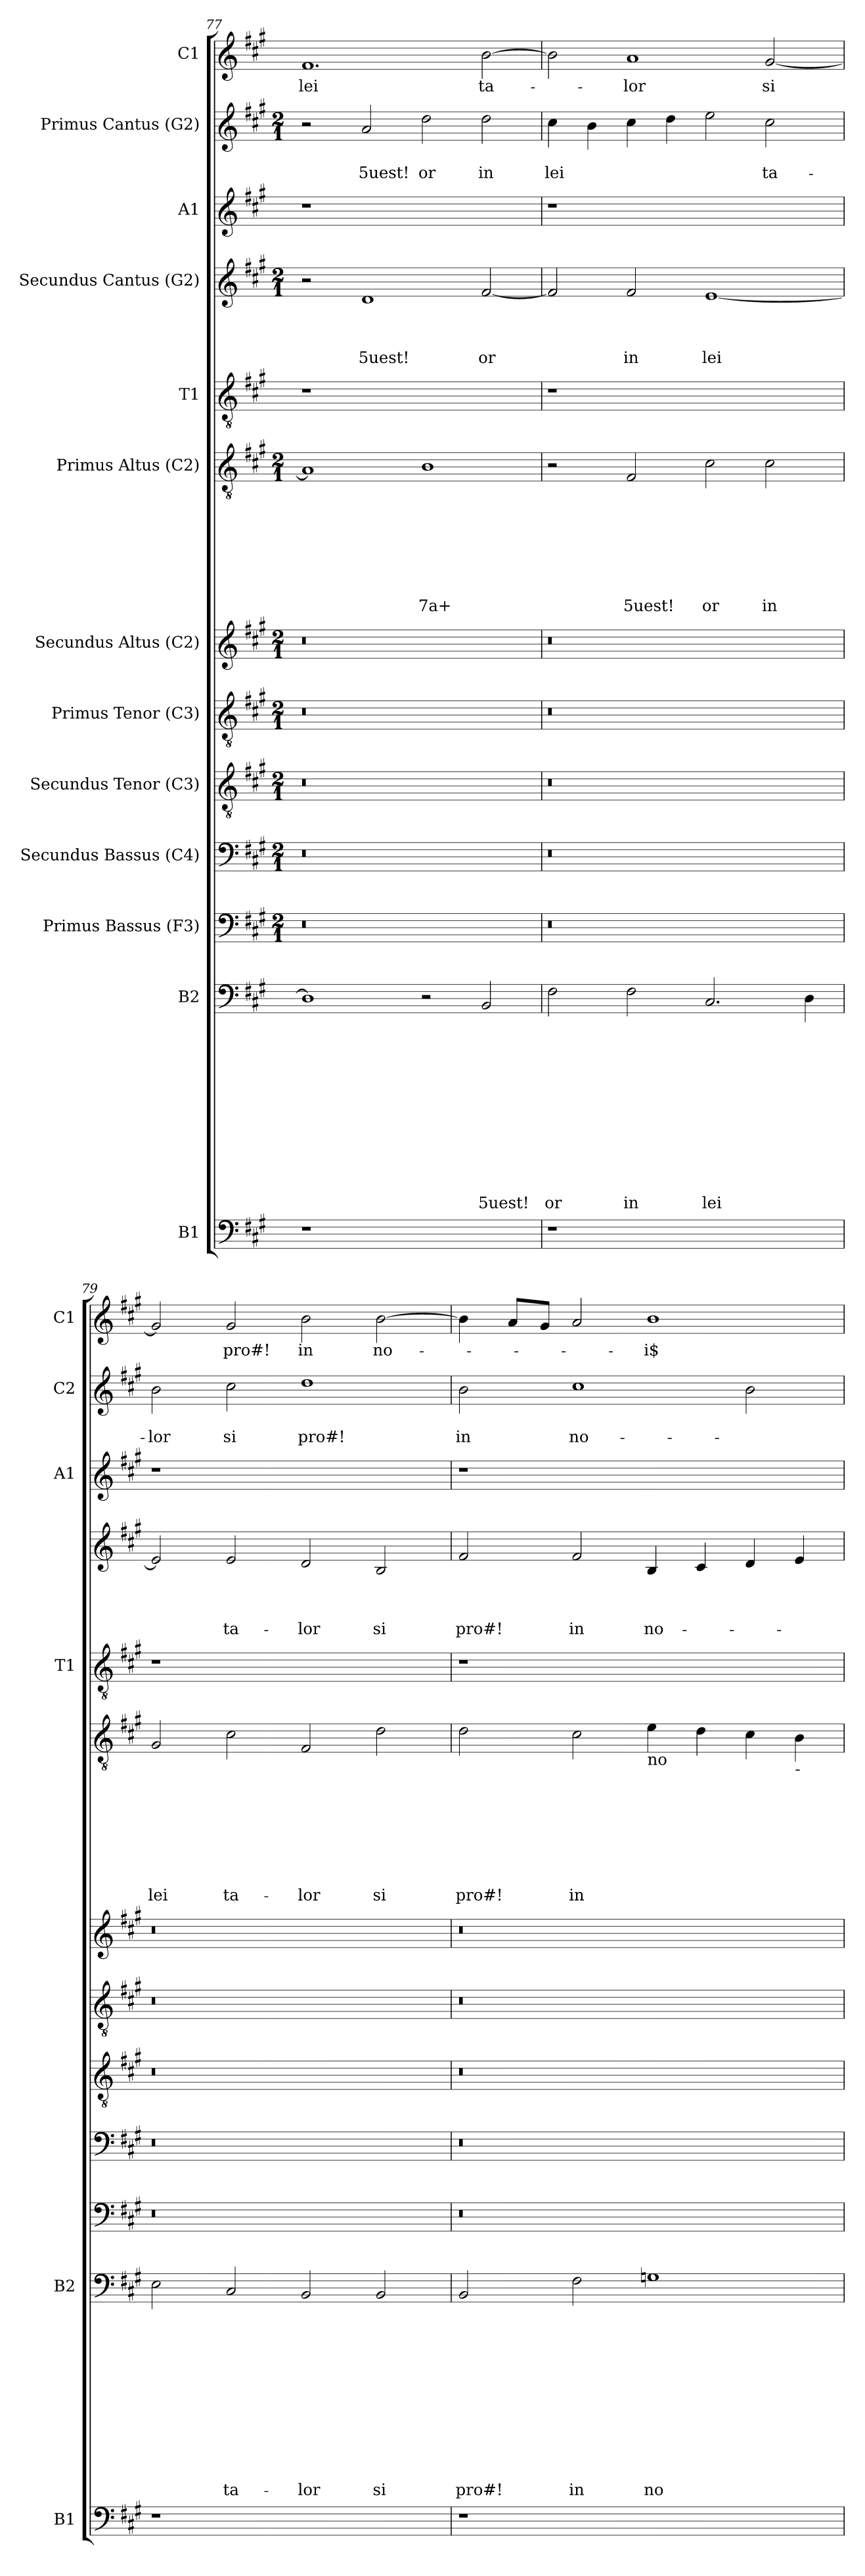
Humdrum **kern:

**kern	**kern	**text	**text	**text	**text	**text	**text	**text	**text	**text	**text	**text	**text	**kern	**kern	**kern	**kern	**kern	**kern	**text	**text	**text	**text	**text	**text	**text	**text	**kern	**kern	**text	**text	**text	**text	**kern	**kern	**text	**text	**kern	**text
*part13	*part12	*part12	*part12	*part12	*part12	*part12	*part12	*part12	*part12	*part12	*part12	*part12	*part12	*part11	*part10	*part9	*part8	*part7	*part6	*part6	*part6	*part6	*part6	*part6	*part6	*part6	*part6	*part5	*part4	*part4	*part4	*part4	*part4	*part3	*part2	*part2	*part2	*part1	*part1
*staff13	*staff12	*staff12	*staff12	*staff12	*staff12	*staff12	*staff12	*staff12	*staff12	*staff12	*staff12	*staff12	*staff12	*staff11	*staff10	*staff9	*staff8	*staff7	*staff6	*staff6	*staff6	*staff6	*staff6	*staff6	*staff6	*staff6	*staff6	*staff5	*staff4	*staff4	*staff4	*staff4	*staff4	*staff3	*staff2	*staff2	*staff2	*staff1	*staff1
*I"B1	*I"B2	*	*	*	*	*	*	*	*	*	*	*	*	*I"Primus Bassus (F3)	*I"Secundus Bassus (C4)	*I"Secundus Tenor (C3)	*I"Primus Tenor (C3)	*I"Secundus Altus (C2)	*I"Primus Altus (C2)	*	*	*	*	*	*	*	*	*I"T1	*I"Secundus Cantus (G2)	*	*	*	*	*I"A1	*I"Primus Cantus (G2)	*	*	*I"C1	*
*I'B1	*I'B2	*	*	*	*	*	*	*	*	*	*	*	*	*	*	*	*	*	*	*	*	*	*	*	*	*	*	*I'T1	*	*	*	*	*	*I'A1	*I'C2	*	*	*I'C1	*
!!LO:PB:g=z
*clefF4	*clefF4	*	*	*	*	*	*	*	*	*	*	*	*	*clefF4	*clefF4	*clefGv2	*clefGv2	*clefG2	*clefGv2	*	*	*	*	*	*	*	*	*clefGv2	*clefG2	*	*	*	*	*clefG2	*clefG2	*	*	*clefG2	*
*	*	*	*	*	*	*	*	*	*	*	*	*	*	*	*ITrd7c12	*	*	*	*	*	*	*	*	*	*	*	*	*	*	*	*	*	*	*	*	*	*	*	*
*k[f#c#g#]	*k[f#c#g#]	*	*	*	*	*	*	*	*	*	*	*	*	*k[f#c#g#]	*k[f#c#g#]	*k[f#c#g#]	*k[f#c#g#]	*k[f#c#g#]	*k[f#c#g#]	*	*	*	*	*	*	*	*	*k[f#c#g#]	*k[f#c#g#]	*	*	*	*	*k[f#c#g#]	*k[f#c#g#]	*	*	*k[f#c#g#]	*
*A:	*A:	*	*	*	*	*	*	*	*	*	*	*	*	*A:	*A:	*A:	*A:	*A:	*A:	*	*	*	*	*	*	*	*	*A:	*A:	*	*	*	*	*A:	*A:	*	*	*A:	*
*	*	*	*	*	*	*	*	*	*	*	*	*	*	*M2/1	*M2/1	*M2/1	*M2/1	*M2/1	*M2/1	*	*	*	*	*	*	*	*	*	*M2/1	*	*	*	*	*	*M2/1	*	*	*	*
=77	=77	=77	=77	=77	=77	=77	=77	=77	=77	=77	=77	=77	=77	=77	=77	=77	=77	=77	=77	=77	=77	=77	=77	=77	=77	=77	=77	=77	=77	=77	=77	=77	=77	=77	=77	=77	=77	=77	=77
!	!	!	!	!	!	!	!	!	!	!	!	!	!	!	!	!	!	!	!	!	!	!	!	!	!	!	!	!	!	!	!	!	!	!	!	!	!	!	!LO:LY:b
1r	1D]	.	.	.	.	.	.	.	.	.	.	.	.	0r	0r	0r	0r	0r	1A]	.	.	.	.	.	.	.	.	1r	2r	.	.	.	.	1r	2r	.	.	1.f#	lei
!	!	!	!	!	!	!	!	!	!	!	!	!	!	!	!	!	!	!	!	!	!	!	!	!	!	!	!	!	!	!	!	!	!LO:LY:b	!	!	!	!LO:LY:b	!	!
.	.	.	.	.	.	.	.	.	.	.	.	.	.	.	.	.	.	.	.	.	.	.	.	.	.	.	.	.	1d	.	.	.	5uest!	.	2a/	.	5uest!	.	.
!	!	!	!	!	!	!	!	!	!	!	!	!	!	!	!	!	!	!	!	!	!	!	!	!	!	!	!LO:LY:b	!	!	!	!	!	!	!	!	!	!LO:LY:b	!	!
1ryy	2r	.	.	.	.	.	.	.	.	.	.	.	.	.	.	.	.	.	1B	.	.	.	.	.	.	.	-7a+	1ryy	.	.	.	.	.	1ryy	2dd\	.	or	.	.
!	!	!	!	!	!	!	!	!	!	!	!	!	!LO:LY:b	!	!	!	!	!	!	!	!	!	!	!	!	!	!	!	!	!	!	!	!LO:LY:b	!	!	!	!LO:LY:b	!	!LO:LY:b
.	2BB/	.	.	.	.	.	.	.	.	.	.	.	5uest!	.	.	.	.	.	.	.	.	.	.	.	.	.	.	.	[<2f#/	.	.	.	or	.	2dd\	.	in	[>2b\	ta-
=78	=78	=78	=78	=78	=78	=78	=78	=78	=78	=78	=78	=78	=78	=78	=78	=78	=78	=78	=78	=78	=78	=78	=78	=78	=78	=78	=78	=78	=78	=78	=78	=78	=78	=78	=78	=78	=78	=78	=78
!	!	!	!	!	!	!	!	!	!	!	!	!	!LO:LY:b	!	!	!	!	!	!	!	!	!	!	!	!	!	!	!	!	!	!	!	!	!	!	!	!LO:LY:b	!	!
1r	2F#\	.	.	.	.	.	.	.	.	.	.	.	or	0r	0r	0r	0r	0r	2r	.	.	.	.	.	.	.	.	1r	2f#/]	.	.	.	.	1r	4cc#\	.	lei	2b\]	.
.	.	.	.	.	.	.	.	.	.	.	.	.	.	.	.	.	.	.	.	.	.	.	.	.	.	.	.	.	.	.	.	.	.	.	4b\	.	.	.	.
!	!	!	!	!	!	!	!	!	!	!	!	!	!LO:LY:b	!	!	!	!	!	!	!	!	!	!	!	!	!	!LO:LY:b	!	!	!	!	!	!LO:LY:b	!	!	!	!	!	!LO:LY:b
.	2F#\	.	.	.	.	.	.	.	.	.	.	.	in	.	.	.	.	.	2F#/	.	.	.	.	.	.	.	5uest!	.	2f#/	.	.	.	in	.	4cc#\	.	.	1a	-lor
.	.	.	.	.	.	.	.	.	.	.	.	.	.	.	.	.	.	.	.	.	.	.	.	.	.	.	.	.	.	.	.	.	.	.	4dd\	.	.	.	.
!	!	!	!	!	!	!	!	!	!	!	!	!	!LO:LY:b	!	!	!	!	!	!	!	!	!	!	!	!	!	!LO:LY:b	!	!	!	!	!	!LO:LY:b	!	!	!	!	!	!
1ryy	2.C#/	.	.	.	.	.	.	.	.	.	.	.	lei	.	.	.	.	.	2c#\	.	.	.	.	.	.	.	or	1ryy	[<1e	.	.	.	lei	1ryy	2ee\	.	.	.	.
!	!	!	!	!	!	!	!	!	!	!	!	!	!	!	!	!	!	!	!	!	!	!	!	!	!	!	!LO:LY:b	!	!	!	!	!	!	!	!	!	!LO:LY:b	!	!LO:LY:b
.	.	.	.	.	.	.	.	.	.	.	.	.	.	.	.	.	.	.	2c#\	.	.	.	.	.	.	.	in	.	.	.	.	.	.	.	2cc#\	.	ta-	[<2g#/	si
.	4D\	.	.	.	.	.	.	.	.	.	.	.	.	.	.	.	.	.	.	.	.	.	.	.	.	.	.	.	.	.	.	.	.	.	.	.	.	.	.
=79	=79	=79	=79	=79	=79	=79	=79	=79	=79	=79	=79	=79	=79	=79	=79	=79	=79	=79	=79	=79	=79	=79	=79	=79	=79	=79	=79	=79	=79	=79	=79	=79	=79	=79	=79	=79	=79	=79	=79
!	!	!	!	!	!	!	!	!	!	!	!	!	!	!	!	!	!	!	!	!	!	!	!	!	!	!	!LO:LY:b	!	!	!	!	!	!	!	!	!	!LO:LY:b	!	!
1r	2E\	.	.	.	.	.	.	.	.	.	.	.	.	0r	0r	0r	0r	0r	2G#/	.	.	.	.	.	.	.	lei	1r	2e/]	.	.	.	.	1r	2b\	.	-lor	2g#/]	.
!	!	!	!	!	!	!	!	!	!	!	!	!	!LO:LY:b	!	!	!	!	!	!	!	!	!	!	!	!	!	!LO:LY:b	!	!	!	!	!	!LO:LY:b	!	!	!	!LO:LY:b	!	!LO:LY:b
.	2C#/	.	.	.	.	.	.	.	.	.	.	.	ta-	.	.	.	.	.	2c#\	.	.	.	.	.	.	.	ta-	.	2e/	.	.	.	ta-	.	2cc#\	.	si	2g#/	pro#!
!	!	!	!	!	!	!	!	!	!	!	!	!	!LO:LY:b	!	!	!	!	!	!	!	!	!	!	!	!	!	!LO:LY:b	!	!	!	!	!	!LO:LY:b	!	!	!	!LO:LY:b	!	!LO:LY:b
1ryy	2BB/	.	.	.	.	.	.	.	.	.	.	.	-lor	.	.	.	.	.	2F#/	.	.	.	.	.	.	.	-lor	1ryy	2d/	.	.	.	-lor	1ryy	1dd	.	pro#!	2b\	in
!	!	!	!	!	!	!	!	!	!	!	!	!	!LO:LY:b	!	!	!	!	!	!	!	!	!	!	!	!	!	!LO:LY:b	!	!	!	!	!	!LO:LY:b	!	!	!	!	!	!LO:LY:b
.	2BB/	.	.	.	.	.	.	.	.	.	.	.	si	.	.	.	.	.	2d\	.	.	.	.	.	.	.	si	.	2B/	.	.	.	si	.	.	.	.	[>2b\	no-
=80	=80	=80	=80	=80	=80	=80	=80	=80	=80	=80	=80	=80	=80	=80	=80	=80	=80	=80	=80	=80	=80	=80	=80	=80	=80	=80	=80	=80	=80	=80	=80	=80	=80	=80	=80	=80	=80	=80	=80
!	!	!	!	!	!	!	!	!	!	!	!	!	!LO:LY:b	!	!	!	!	!	!	!	!	!	!	!	!	!	!LO:LY:b	!	!	!	!	!	!LO:LY:b	!	!	!	!LO:LY:b	!	!
1r	2BB/	.	.	.	.	.	.	.	.	.	.	.	pro#!	0r	0r	0r	0r	0r	2d\	.	.	.	.	.	.	.	pro#!	1r	2f#/	.	.	.	pro#!	1r	2b\	.	in	4b\]	.
.	.	.	.	.	.	.	.	.	.	.	.	.	.	.	.	.	.	.	.	.	.	.	.	.	.	.	.	.	.	.	.	.	.	.	.	.	.	8a/L	.
.	.	.	.	.	.	.	.	.	.	.	.	.	.	.	.	.	.	.	.	.	.	.	.	.	.	.	.	.	.	.	.	.	.	.	.	.	.	8g#/J	.
!	!	!	!	!	!	!	!	!	!	!	!	!	!LO:LY:b	!	!	!	!	!	!	!	!	!	!	!	!	!	!LO:LY:b	!	!	!	!	!	!LO:LY:b	!	!	!	!LO:LY:b	!	!
.	2F#\	.	.	.	.	.	.	.	.	.	.	.	in	.	.	.	.	.	2c#\	.	.	.	.	.	.	.	in	.	2f#/	.	.	.	in	.	1cc#	.	no-	2a/	.
!	!	!	!	!	!	!	!	!	!	!	!	!	!	!	!	!	!	!	!LO:TX:b:t=no	!	!	!	!	!	!	!	!	!	!	!	!	!	!	!	!	!	!	!	!
!	!	!	!	!	!	!	!	!	!	!	!	!	!LO:LY:b	!	!	!	!	!	!	!	!	!	!	!	!	!	!	!	!	!	!	!	!LO:LY:b	!	!	!	!	!	!LO:LY:b
1ryy	1G	.	.	.	.	.	.	.	.	.	.	.	no-	.	.	.	.	.	4e\	.	.	.	.	.	.	.	.	1ryy	4B/	.	.	.	no-	1ryy	.	.	.	1b	-i$
.	.	.	.	.	.	.	.	.	.	.	.	.	.	.	.	.	.	.	4d\	.	.	.	.	.	.	.	.	.	4c#/	.	.	.	.	.	.	.	.	.	.
.	.	.	.	.	.	.	.	.	.	.	.	.	.	.	.	.	.	.	4c#\	.	.	.	.	.	.	.	.	.	4d/	.	.	.	.	.	[>2b\	.	.	.	.
!	!	!	!	!	!	!	!	!	!	!	!	!	!	!	!	!	!	!	!LO:TX:b:t=-	!	!	!	!	!	!	!	!	!	!	!	!	!	!	!	!	!	!	!	!
.	.	.	.	.	.	.	.	.	.	.	.	.	.	.	.	.	.	.	4B\	.	.	.	.	.	.	.	.	.	4e/	.	.	.	.	.	.	.	.	.	.
=	=	=	=	=	=	=	=	=	=	=	=	=	=	=	=	=	=	=	=	=	=	=	=	=	=	=	=	=	=	=	=	=	=	=	=	=	=	=	=
*-	*-	*-	*-	*-	*-	*-	*-	*-	*-	*-	*-	*-	*-	*-	*-	*-	*-	*-	*-	*-	*-	*-	*-	*-	*-	*-	*-	*-	*-	*-	*-	*-	*-	*-	*-	*-	*-	*-	*-
